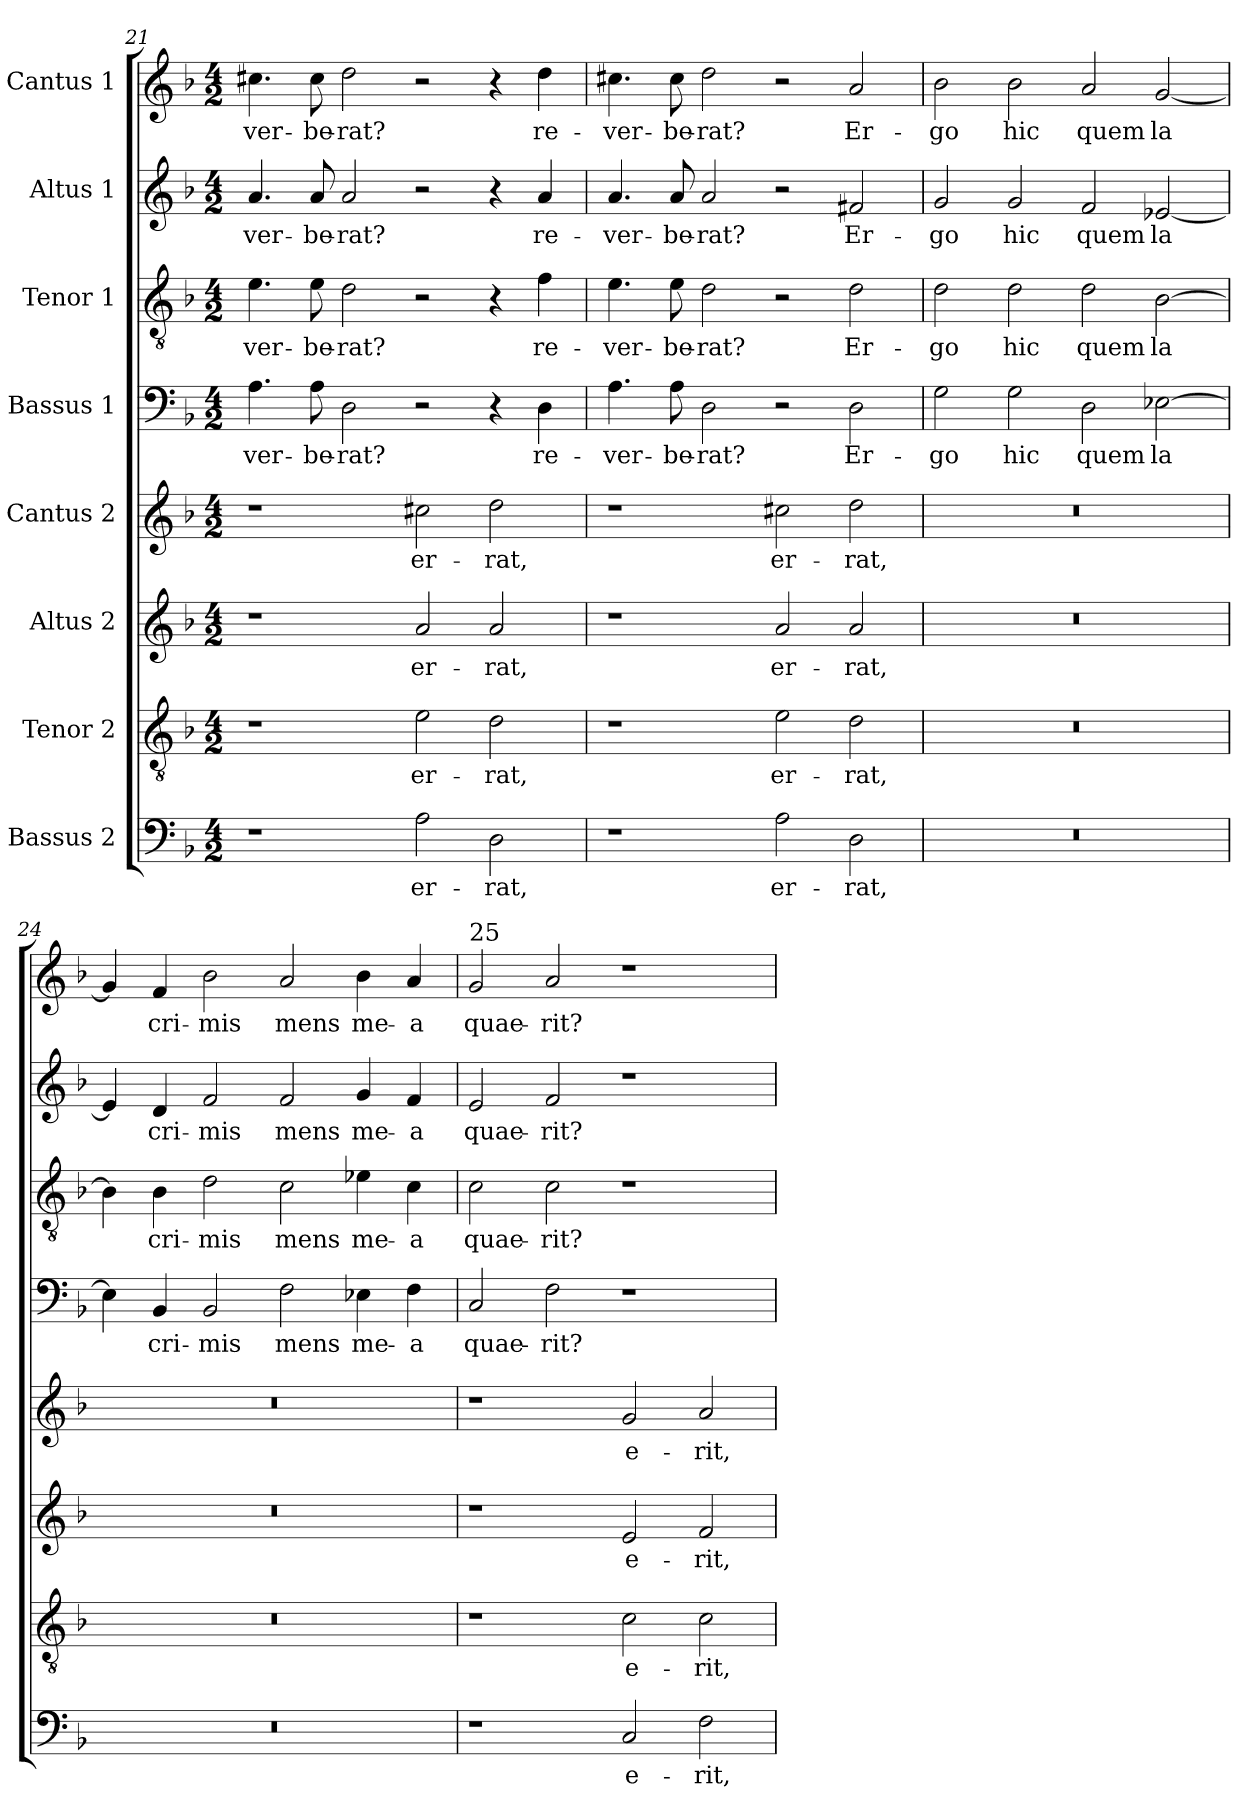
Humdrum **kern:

**kern	**text	**kern	**text	**kern	**text	**kern	**text	**kern	**text	**kern	**text	**kern	**text	**kern	**text
*part8	*part8	*part7	*part7	*part6	*part6	*part5	*part5	*part4	*part4	*part3	*part3	*part2	*part2	*part1	*part1
*staff8	*staff8	*staff7	*staff7	*staff6	*staff6	*staff5	*staff5	*staff4	*staff4	*staff3	*staff3	*staff2	*staff2	*staff1	*staff1
*I"Bassus 2	*	*I"Tenor 2	*	*I"Altus 2	*	*I"Cantus 2	*	*I"Bassus 1	*	*I"Tenor 1	*	*I"Altus 1	*	*I"Cantus 1	*
*clefF4	*	*clefGv2	*	*clefG2	*	*clefG2	*	*clefF4	*	*clefGv2	*	*clefG2	*	*clefG2	*
*k[b-]	*	*k[b-]	*	*k[b-]	*	*k[b-]	*	*k[b-]	*	*k[b-]	*	*k[b-]	*	*k[b-]	*
*M4/2	*	*M4/2	*	*M4/2	*	*M4/2	*	*M4/2	*	*M4/2	*	*M4/2	*	*M4/2	*
=21	=21	=21	=21	=21	=21	=21	=21	=21	=21	=21	=21	=21	=21	=21	=21
!	!	!	!	!	!	!	!	!	!LO:LY:b	!	!LO:LY:b	!	!LO:LY:b	!	!LO:LY:b
1r	.	1r	.	1r	.	1r	.	4.A\	ver-	4.e\	ver-	4.a/	ver-	4.cc#X\	ver-
!	!	!	!	!	!	!	!	!	!LO:LY:b	!	!LO:LY:b	!	!LO:LY:b	!	!LO:LY:b
.	.	.	.	.	.	.	.	8A\	be-	8e\	be-	8a/	be-	8cc#\	be-
!	!	!	!	!	!	!	!	!	!LO:LY:b	!	!LO:LY:b	!	!LO:LY:b	!	!LO:LY:b
.	.	.	.	.	.	.	.	2D\	rat?	2d\	rat?	2a/	rat?	2dd\	rat?
!	!LO:LY:b	!	!LO:LY:b	!	!LO:LY:b	!	!LO:LY:b	!	!	!	!	!	!	!	!
2A\	er-	2e\	er-	2a/	er-	2cc#X\	er-	2r	.	2r	.	2r	.	2r	.
!	!LO:LY:b	!	!LO:LY:b	!	!LO:LY:b	!	!LO:LY:b	!	!	!	!	!	!	!	!
2D\	rat,	2d\	rat,	2a/	rat,	2dd\	rat,	4r	.	4r	.	4r	.	4r	.
!	!	!	!	!	!	!	!	!	!LO:LY:b	!	!LO:LY:b	!	!LO:LY:b	!	!LO:LY:b
.	.	.	.	.	.	.	.	4D\	re-	4f\	re-	4a/	re-	4dd\	re-
=22	=22	=22	=22	=22	=22	=22	=22	=22	=22	=22	=22	=22	=22	=22	=22
!	!	!	!	!	!	!	!	!	!LO:LY:b	!	!LO:LY:b	!	!LO:LY:b	!	!LO:LY:b
1r	.	1r	.	1r	.	1r	.	4.A\	ver-	4.e\	ver-	4.a/	ver-	4.cc#X\	ver-
!	!	!	!	!	!	!	!	!	!LO:LY:b	!	!LO:LY:b	!	!LO:LY:b	!	!LO:LY:b
.	.	.	.	.	.	.	.	8A\	be-	8e\	be-	8a/	be-	8cc#\	be-
!	!	!	!	!	!	!	!	!	!LO:LY:b	!	!LO:LY:b	!	!LO:LY:b	!	!LO:LY:b
.	.	.	.	.	.	.	.	2D\	rat?	2d\	rat?	2a/	rat?	2dd\	rat?
!	!LO:LY:b	!	!LO:LY:b	!	!LO:LY:b	!	!LO:LY:b	!	!	!	!	!	!	!	!
2A\	er-	2e\	er-	2a/	er-	2cc#X\	er-	2r	.	2r	.	2r	.	2r	.
!	!LO:LY:b	!	!LO:LY:b	!	!LO:LY:b	!	!LO:LY:b	!	!LO:LY:b	!	!LO:LY:b	!	!LO:LY:b	!	!LO:LY:b
2D\	rat,	2d\	rat,	2a/	rat,	2dd\	rat,	2D\	Er-	2d\	Er-	2f#X/	Er-	2a/	Er-
=23	=23	=23	=23	=23	=23	=23	=23	=23	=23	=23	=23	=23	=23	=23	=23
!	!	!	!	!	!	!	!	!	!LO:LY:b	!	!LO:LY:b	!	!LO:LY:b	!	!LO:LY:b
0r	.	0r	.	0r	.	0r	.	2G\	go	2d\	go	2g/	go	2b-\	go
!	!	!	!	!	!	!	!	!	!LO:LY:b	!	!LO:LY:b	!	!LO:LY:b	!	!LO:LY:b
.	.	.	.	.	.	.	.	2G\	hic	2d\	hic	2g/	hic	2b-\	hic
!	!	!	!	!	!	!	!	!	!LO:LY:b	!	!LO:LY:b	!	!LO:LY:b	!	!LO:LY:b
.	.	.	.	.	.	.	.	2D\	quem	2d\	quem	2f/	quem	2a/	quem
!	!	!	!	!	!	!	!	!	!LO:LY:b	!	!LO:LY:b	!	!LO:LY:b	!	!LO:LY:b
.	.	.	.	.	.	.	.	[2E-X\	la-	[2B-\	la-	[2e-X/	la-	[2g/	la-
!!LO:LB:g=z
=24	=24	=24	=24	=24	=24	=24	=24	=24	=24	=24	=24	=24	=24	=24	=24
!	!	!	!	!	!	!	!	!	!LO:LY:b	!	!LO:LY:b	!	!LO:LY:b	!	!LO:LY:b
0r	.	0r	.	0r	.	0r	.	4E-\]	-	4B-\]	-	4e-/]	-	4g/]	-
!	!	!	!	!	!	!	!	!	!LO:LY:b	!	!LO:LY:b	!	!LO:LY:b	!	!LO:LY:b
.	.	.	.	.	.	.	.	4BB-/	cri-	4B-\	cri-	4d/	cri-	4f/	cri-
!	!	!	!	!	!	!	!	!	!LO:LY:b	!	!LO:LY:b	!	!LO:LY:b	!	!LO:LY:b
.	.	.	.	.	.	.	.	2BB-/	mis	2d\	mis	2f/	mis	2b-\	mis
!	!	!	!	!	!	!	!	!	!LO:LY:b	!	!LO:LY:b	!	!LO:LY:b	!	!LO:LY:b
.	.	.	.	.	.	.	.	2F\	mens	2c\	mens	2f/	mens	2a/	mens
!	!	!	!	!	!	!	!	!	!LO:LY:b	!	!LO:LY:b	!	!LO:LY:b	!	!LO:LY:b
.	.	.	.	.	.	.	.	4E-X\	me-	4e-X\	me-	4g/	me-	4b-\	me-
!	!	!	!	!	!	!	!	!	!LO:LY:b	!	!LO:LY:b	!	!LO:LY:b	!	!LO:LY:b
.	.	.	.	.	.	.	.	4F\	a	4c\	a	4f/	a	4a/	a
=25	=25	=25	=25	=25	=25	=25	=25	=25	=25	=25	=25	=25	=25	=25	=25
!	!	!	!	!	!	!	!	!	!	!	!	!	!	!LO:TX:a:t=25	!
!	!	!	!	!	!	!	!	!	!LO:LY:b	!	!LO:LY:b	!	!LO:LY:b	!	!LO:LY:b
1r	.	1r	.	1r	.	1r	.	2C/	quae-	2c\	quae-	2e/	quae-	2g/	quae-
!	!	!	!	!	!	!	!	!	!LO:LY:b	!	!LO:LY:b	!	!LO:LY:b	!	!LO:LY:b
.	.	.	.	.	.	.	.	2F\	rit?	2c\	rit?	2f/	rit?	2a/	rit?
!	!LO:LY:b	!	!LO:LY:b	!	!LO:LY:b	!	!LO:LY:b	!	!	!	!	!	!	!	!
2C/	e-	2c\	e-	2e/	e-	2g/	e-	1r	.	1r	.	1r	.	1r	.
!	!LO:LY:b	!	!LO:LY:b	!	!LO:LY:b	!	!LO:LY:b	!	!	!	!	!	!	!	!
2F\	rit,	2c\	rit,	2f/	rit,	2a/	rit,	.	.	.	.	.	.	.	.
=	=	=	=	=	=	=	=	=	=	=	=	=	=	=	=
*-	*-	*-	*-	*-	*-	*-	*-	*-	*-	*-	*-	*-	*-	*-	*-
